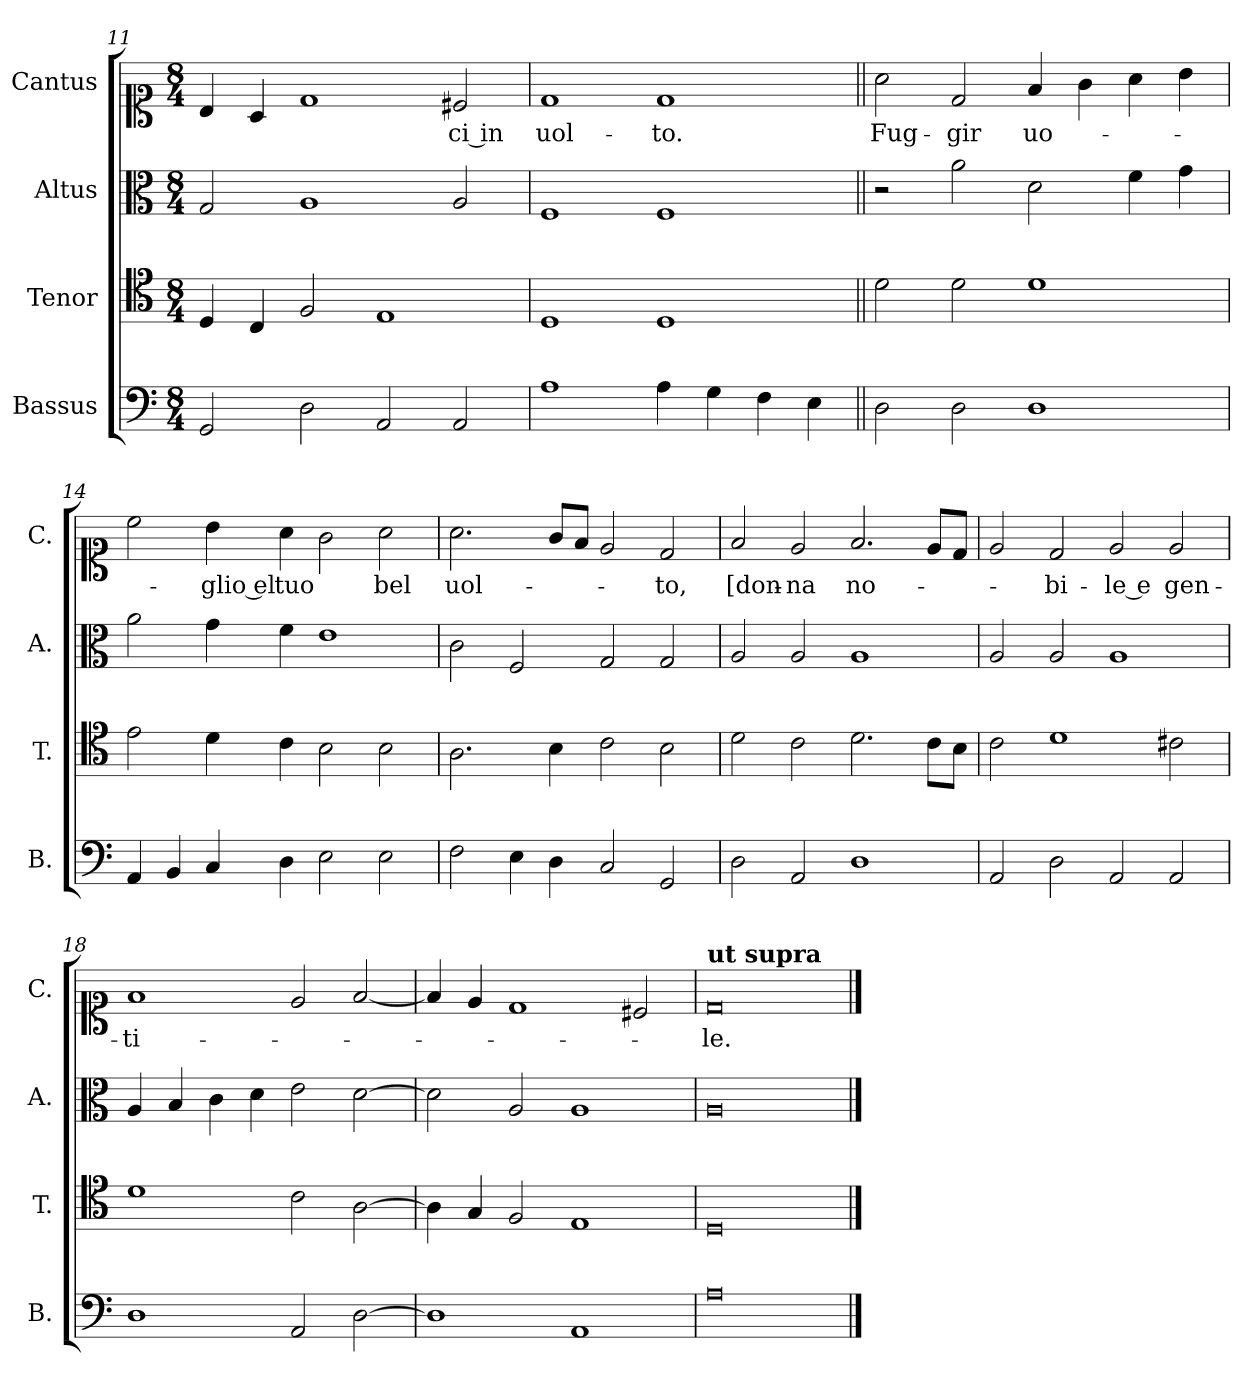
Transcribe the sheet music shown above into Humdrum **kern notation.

**kern	**kern	**kern	**kern	**text
*part4	*part3	*part2	*part1	*part1
*staff4	*staff3	*staff2	*staff1	*staff1
*I"Bassus	*I"Tenor	*I"Altus	*I"Cantus	*
*I'B.	*I'T.	*I'A.	*I'C.	*
*clefF4	*clefC4	*clefC3	*clefC1	*
*k[]	*k[]	*k[]	*k[]	*
*M8/4	*M8/4	*M8/4	*M8/4	*
=11	=11	=11	=11	=11
2GG/	4D/	2G/	4B/	.
.	4C/	.	4A/	.
2D\	2F/	1A	1d	.
2AA/	1E	.	.	.
!	!	!	!	!LO:LY:b
2AA/	.	2A/	2c#X/	-ci in
=12	=12	=12	=12	=12
!	!	!	!	!LO:LY:b
1A	1D	1F	1d	uol-
!	!	!	!	!LO:LY:b
4A\	1D	1F	1d	-to.
4G\	.	.	.	.
4F\	.	.	.	.
4E\	.	.	.	.
=13||	=13||	=13||	=13||	=13||
!	!	!	!	!LO:LY:b
2D\	2d\	2r	2a\	Fug-
!	!	!	!	!LO:LY:b
2D\	2d\	2a\	2d/	-gir
!	!	!	!	!LO:LY:b
1D	1d	2d\	4f/	uo-
.	.	.	4g\	.
.	.	4f\	4a\	.
.	.	4g\	4b\	.
=14	=14	=14	=14	=14
4AA/	2e\	2a\	2cc\	.
4BB/	.	.	.	.
!	!	!	!	!LO:LY:b
4C/	4d\	4g\	4b\	-glio el
!	!	!	!	!LO:LY:b
4D\	4c\	4f\	4a\	tuo
2E\	2B\	1e	2g\	.
!	!	!	!	!LO:LY:b
2E\	2B\	.	2a\	bel
!!LO:PB:g=z
=15	=15	=15	=15	=15
!	!	!	!	!LO:LY:b
2F\	2.A\	2c\	2.a\	uol-
4E\	.	2F/	.	.
4D\	4B\	.	8g/L	.
.	.	.	8f/J	.
2C/	2c\	2G/	2e/	.
!	!	!	!	!LO:LY:b
2GG/	2B\	2G/	2d/	-to,
=16	=16	=16	=16	=16
!	!	!	!	!LO:LY:b
2D\	2d\	2A/	2f/	[don-
!	!	!	!	!LO:LY:b
2AA/	2c\	2A/	2e/	-na
!	!	!	!	!LO:LY:b
1D	2.d\	1A	2.f/	no-
.	8c\L	.	8e/L	.
.	8B\J	.	8d/J	.
=17	=17	=17	=17	=17
2AA/	2c\	2A/	2e/	.
!	!	!	!	!LO:LY:b
2D\	1d	2A/	2d/	-bi-
!	!	!	!	!LO:LY:b
2AA/	.	1A	2e/	-le e
!	!	!	!	!LO:LY:b
2AA/	2c#X\	.	2e/	gen-
=18	=18	=18	=18	=18
!	!	!	!	!LO:LY:b
1D	1d	4A/	1f	-ti-
.	.	4B/	.	.
.	.	4c\	.	.
.	.	4d\	.	.
2AA/	2c\	2e\	2e/	.
[2D\	[2A\	[2d\	[2f/	.
=19	=19	=19	=19	=19
1D]	4A\]	2d\]	4f/]	.
.	4G/	.	4e/	.
.	2F/	2A/	1d	.
1AA	1E	1A	.	.
.	.	.	2c#X/	.
=20	=20	=20	=20	=20
!	!	!	!LO:TX:a:B:t=ut supra	!
!	!	!	!	!LO:LY:b
0A	0D	0A	0d	-le.
==	==	==	==	==
*-	*-	*-	*-	*-
